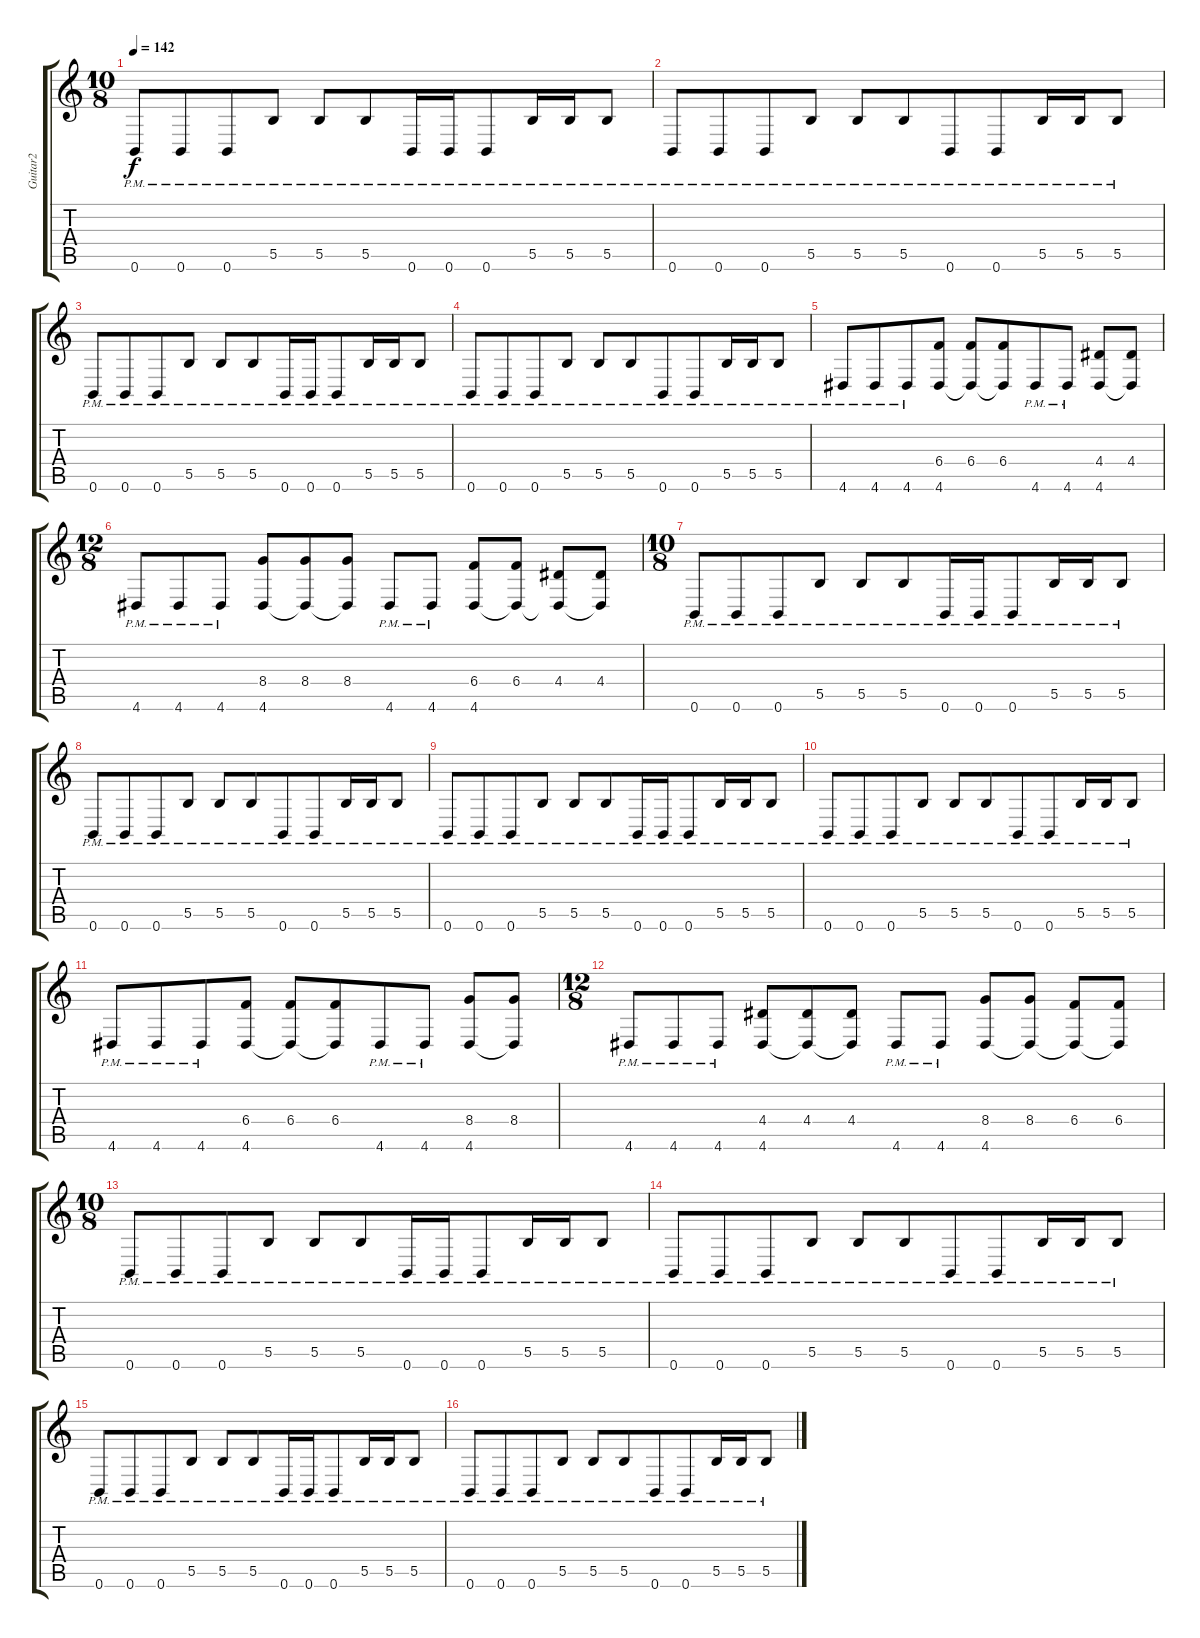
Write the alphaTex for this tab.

\track ("Guitar2" "Guitar2") {instrument overdrivenguitar}
\staff {score tabs}
\tuning (B3 Ab3 E3 B2 Gb2 B1) {hide}
\ts (10 8)
\tempo 142
\clef g2
\ks c
0.6{pm}.8{dy f instrument overdrivenguitar} 0.6{pm}.8 0.6{pm}.8 5.5{pm}.8 5.5{pm}.8 5.5{pm}.8 0.6{pm}.16{beam merge} 0.6{pm}.16{beam merge} 0.6{pm}.8 5.5{pm}.16 5.5{pm}.16{beam merge} 5.5{pm}.8 |
0.6{pm}.8 0.6{pm}.8 0.6{pm}.8 5.5{pm}.8 5.5{pm}.8 5.5{pm}.8 0.6{pm}.8{beam merge} 0.6{pm}.8 5.5{pm}.16 5.5{pm}.16{beam merge} 5.5{pm}.8 |
0.6{pm}.8 0.6{pm}.8 0.6{pm}.8 5.5{pm}.8 5.5{pm}.8 5.5{pm}.8 0.6{pm}.16{beam merge} 0.6{pm}.16{beam merge} 0.6{pm}.8 5.5{pm}.16 5.5{pm}.16{beam merge} 5.5{pm}.8 |
0.6{pm}.8 0.6{pm}.8 0.6{pm}.8 5.5{pm}.8 5.5{pm}.8 5.5{pm}.8 0.6{pm}.8{beam merge} 0.6{pm}.8 5.5{pm}.16 5.5{pm}.16{beam merge} 5.5{pm}.8 |
4.6{pm}.8 4.6{pm}.8 4.6{pm}.8 (6.4 4.6).8 (6.4 4.6{t}).8 (6.4 4.6{t}).8 4.6{pm}.8{beam merge} 4.6{pm}.8{beam split} (4.4 4.6).8{beam merge} (4.4 4.6{t}).8 |
\ts (12 8)
4.6{pm}.8 4.6{pm}.8 4.6{pm}.8 (8.4 4.6).8 (8.4 4.6{t}).8 (8.4 4.6{t}).8 4.6{pm}.8{beam merge} 4.6{pm}.8{beam split} (6.4 4.6).8{beam merge} (6.4 4.6{t}).8{beam split} (4.4 4.6{t}).8{beam merge} (4.4 4.6{t}).8 |
\ts (10 8)
0.6{pm}.8 0.6{pm}.8 0.6{pm}.8 5.5{pm}.8 5.5{pm}.8 5.5{pm}.8 0.6{pm}.16 0.6{pm}.16{beam merge} 0.6{pm}.8 5.5{pm}.16 5.5{pm}.16{beam merge} 5.5{pm}.8 |
0.6{pm}.8 0.6{pm}.8 0.6{pm}.8 5.5{pm}.8 5.5{pm}.8 5.5{pm}.8 0.6{pm}.8{beam merge} 0.6{pm}.8 5.5{pm}.16 5.5{pm}.16{beam merge} 5.5{pm}.8 |
0.6{pm}.8 0.6{pm}.8 0.6{pm}.8 5.5{pm}.8 5.5{pm}.8 5.5{pm}.8 0.6{pm}.16 0.6{pm}.16{beam merge} 0.6{pm}.8 5.5{pm}.16 5.5{pm}.16{beam merge} 5.5{pm}.8 |
0.6{pm}.8 0.6{pm}.8 0.6{pm}.8 5.5{pm}.8 5.5{pm}.8 5.5{pm}.8 0.6{pm}.8{beam merge} 0.6{pm}.8 5.5{pm}.16 5.5{pm}.16{beam merge} 5.5{pm}.8 |
4.6{pm}.8 4.6{pm}.8 4.6{pm}.8 (6.4 4.6).8 (6.4 4.6{t}).8 (6.4 4.6{t}).8 4.6{pm}.8{beam merge} 4.6{pm}.8{beam split} (8.4 4.6).8{beam merge} (8.4 4.6{t}).8 |
\ts (12 8)
4.6{pm}.8 4.6{pm}.8 4.6{pm}.8 (4.4 4.6).8 (4.4 4.6{t}).8 (4.4 4.6{t}).8 4.6{pm}.8 4.6{pm}.8{beam split} (8.4 4.6).8{beam merge} (8.4 4.6{t}).8{beam split} (6.4 4.6{t}).8 (6.4 4.6{t}).8 |
\ts (10 8)
0.6{pm}.8 0.6{pm}.8 0.6{pm}.8 5.5{pm}.8 5.5{pm}.8 5.5{pm}.8 0.6{pm}.16 0.6{pm}.16{beam merge} 0.6{pm}.8 5.5{pm}.16 5.5{pm}.16{beam merge} 5.5{pm}.8 |
0.6{pm}.8 0.6{pm}.8 0.6{pm}.8 5.5{pm}.8 5.5{pm}.8 5.5{pm}.8 0.6{pm}.8{beam merge} 0.6{pm}.8 5.5{pm}.16 5.5{pm}.16{beam merge} 5.5{pm}.8 |
0.6{pm}.8 0.6{pm}.8 0.6{pm}.8 5.5{pm}.8 5.5{pm}.8 5.5{pm}.8 0.6{pm}.16 0.6{pm}.16{beam merge} 0.6{pm}.8 5.5{pm}.16 5.5{pm}.16{beam merge} 5.5{pm}.8 |
0.6{pm}.8 0.6{pm}.8 0.6{pm}.8 5.5{pm}.8 5.5{pm}.8 5.5{pm}.8 0.6{pm}.8{beam merge} 0.6{pm}.8 5.5{pm}.16 5.5{pm}.16{beam merge} 5.5{pm}.8
